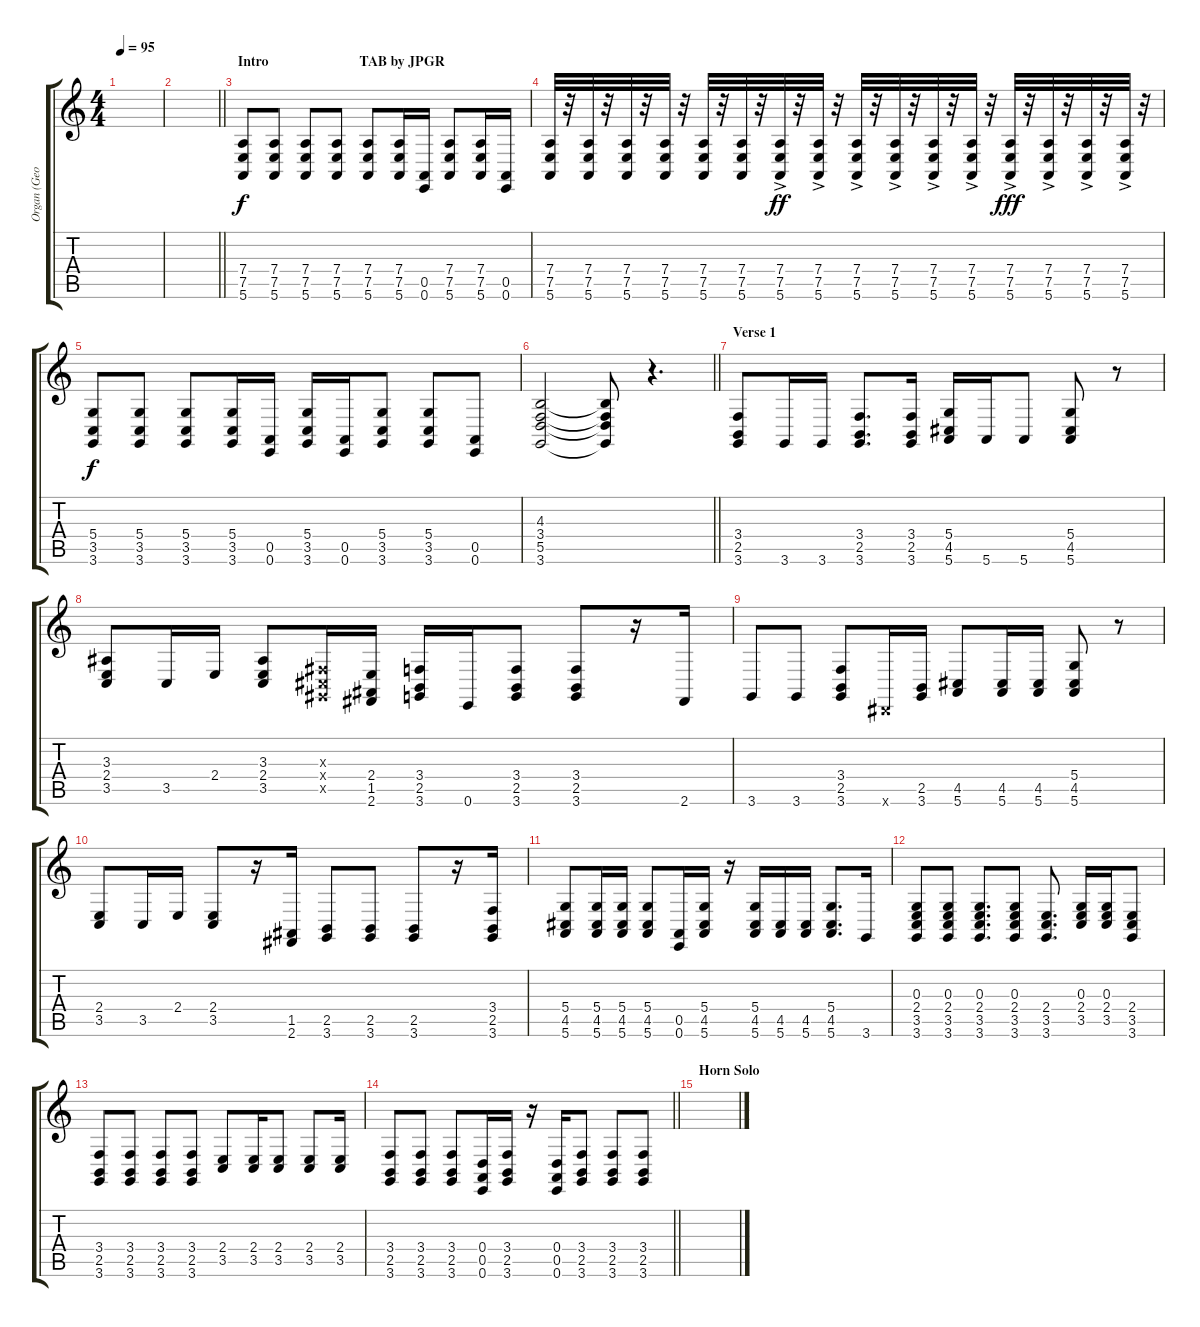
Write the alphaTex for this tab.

\track ("Organ (George Martin)" "Organ (Geo") {instrument drawbarorgan}
\staff {score tabs}
\tuning (E4 B3 G3 D3 A2 E2) {hide}
\ts (4 4)
\tempo 95
\clef g2
\ks c
|
\barLineRight lightlight
|
\section ("" "Intro                          TAB by JPGR")
(7.4 7.5 5.6).8 (7.4 7.5 5.6).8 (7.4 7.5 5.6).8 (7.4 7.5 5.6).8 (7.4 7.5 5.6).8 (7.4 7.5 5.6).16 (0.5 0.6).16 (7.4 7.5 5.6).8 (7.4 7.5 5.6).16 (0.5 0.6).16 |
(7.4 7.5 5.6).32 r.32 (7.4 7.5 5.6).32 r.32 (7.4 7.5 5.6).32 r.32 (7.4 7.5 5.6).32 r.32 (7.4 7.5 5.6).32 r.32 (7.4 7.5 5.6).32 r.32 (7.4{ac} 7.5{ac} 5.6{ac}).32{dy ff} r.32 (7.4{ac} 7.5{ac} 5.6{ac}).32 r.32 (7.4{ac} 7.5{ac} 5.6{ac}).32 r.32 (7.4{ac} 7.5{ac} 5.6{ac}).32 r.32 (7.4{ac} 7.5{ac} 5.6{ac}).32 r.32 (7.4{ac} 7.5{ac} 5.6{ac}).32 r.32 (7.4{ac} 7.5{ac} 5.6{ac}).32{dy fff} r.32 (7.4{ac} 7.5{ac} 5.6{ac}).32 r.32 (7.4{ac} 7.5{ac} 5.6{ac}).32 r.32 (7.4{ac} 7.5{ac} 5.6{ac}).32 r.32 |
(5.4 3.5 3.6).8{dy f} (5.4 3.5 3.6).8 (5.4 3.5 3.6).8 (5.4 3.5 3.6).16 (0.5 0.6).16 (5.4 3.5 3.6).16 (0.5 0.6).16 (5.4 3.5 3.6).8 (5.4 3.5 3.6).8 (0.5 0.6).8 |
\barLineRight lightlight
(4.3 3.4 5.5 3.6).2 (4.3{t} 3.4{t} 5.5{t} 3.6{t}).8 r.4{d} |
\section ("" "Verse 1")
(3.4 2.5 3.6).8 3.6.16 3.6.16 (3.4 2.5 3.6).8{d} (3.4 2.5 3.6).16 (5.4 4.5 5.6).16 5.6.16 5.6.8 (5.4 4.5 5.6).8 r.8 |
(3.3 2.4 3.5).8 3.5.16 2.4.16 (3.3 2.4 3.5).8 (-1.3{x} -1.4{x} -1.5{x}).16 (2.4 1.5 2.6).16 (3.4 2.5 3.6).16 0.6.16 (3.4 2.5 3.6).8 (3.4 2.5 3.6).8 r.16 2.6.16 |
3.6.8 3.6.8 (3.4 2.5 3.6).8 -1.6{x}.16 (2.5 3.6).16 (4.5 5.6).8 (4.5 5.6).16 (4.5 5.6).16 (5.4 4.5 5.6).8 r.8 |
(2.4 3.5).8 3.5.16 2.4.16 (2.4 3.5).8 r.16 (1.5 2.6).16 (2.5 3.6).8 (2.5 3.6).8 (2.5 3.6).8 r.16 (3.4 2.5 3.6).16 |
(5.4 4.5 5.6).8 (5.4 4.5 5.6).16 (5.4 4.5 5.6).16 (5.4 4.5 5.6).8 (0.5 0.6).16 (5.4 4.5 5.6).16 r.16 (5.4 4.5 5.6).16 (4.5 5.6).16 (4.5 5.6).16 (5.4 4.5 5.6).8{d} 3.6.16 |
(0.3 2.4 3.5 3.6).8 (0.3 2.4 3.5 3.6).8 (0.3 2.4 3.5 3.6).8{d} (0.3 2.4 3.5 3.6).8 (2.4 3.5 3.6).8{d} (0.3 2.4 3.5).16 (0.3 2.4 3.5).16 (2.4 3.5 3.6).8 |
(3.4 2.5 3.6).8 (3.4 2.5 3.6).8 (3.4 2.5 3.6).8 (3.4 2.5 3.6).8 (2.4 3.5).8 (2.4 3.5).16 (2.4 3.5).8 (2.4 3.5).8 (2.4 3.5).16 |
\barLineRight lightlight
(3.4 2.5 3.6).8 (3.4 2.5 3.6).8 (3.4 2.5 3.6).8 (0.4 0.5 0.6).16 (3.4 2.5 3.6).16 r.16 (0.4 0.5 0.6).16 (3.4 2.5 3.6).8 (3.4 2.5 3.6).8 (3.4 2.5 3.6).8 |
\section ("" "Horn Solo")
